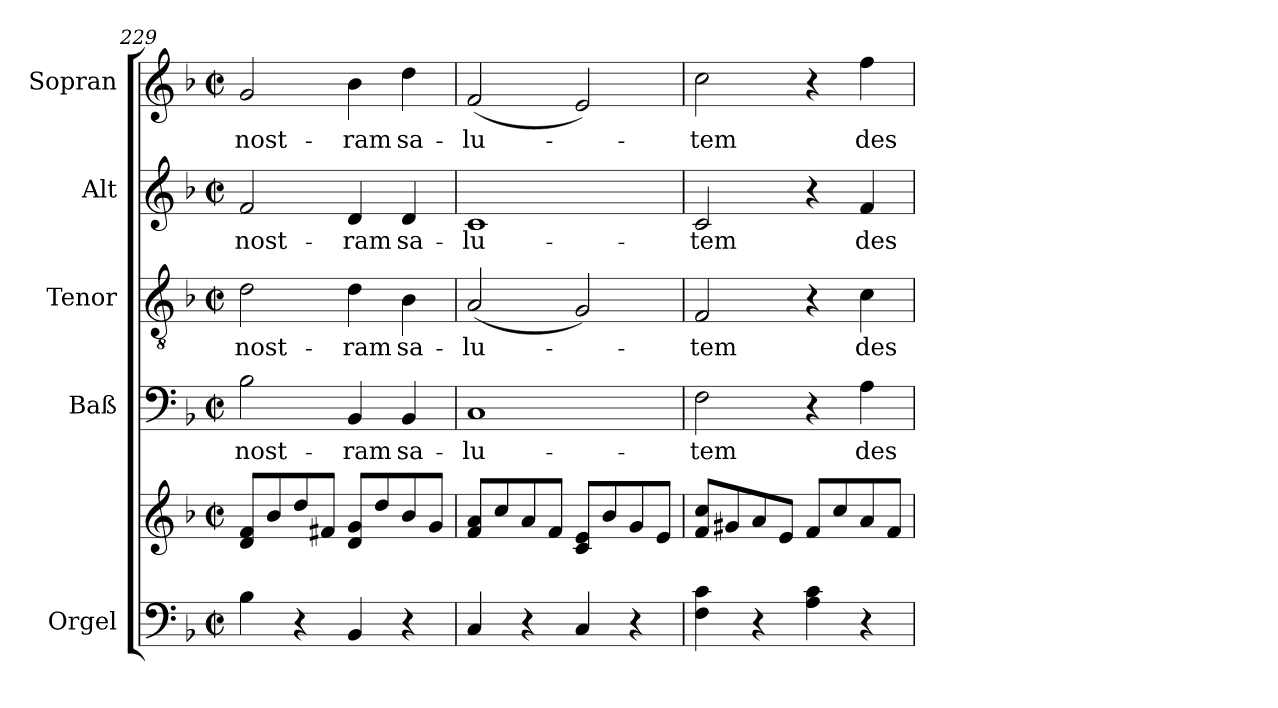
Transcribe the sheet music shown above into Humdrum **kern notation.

**kern	**kern	**kern	**text	**kern	**text	**kern	**text	**kern	**text
*part5	*part5	*part4	*part4	*part3	*part3	*part2	*part2	*part1	*part1
*staff6	*staff5	*staff4	*staff4	*staff3	*staff3	*staff2	*staff2	*staff1	*staff1
*I"Orgel	*	*I"Baß	*	*I"Tenor	*	*I"Alt	*	*I"Sopran	*
*clefF4	*clefG2	*clefF4	*	*clefGv2	*	*clefG2	*	*clefG2	*
*k[b-]	*k[b-]	*k[b-]	*	*k[b-]	*	*k[b-]	*	*k[b-]	*
*F:	*F:	*F:	*	*F:	*	*F:	*	*F:	*
*M2/2	*M2/2	*M2/2	*	*M2/2	*	*M2/2	*	*M2/2	*
*met(c|)	*met(c|)	*met(c|)	*	*met(c|)	*	*met(c|)	*	*met(c|)	*
=229	=229	=229	=229	=229	=229	=229	=229	=229	=229
!	!	!	!LO:LY:b	!	!LO:LY:b	!	!LO:LY:b	!	!LO:LY:b
4B-\	8d/ 8f/L	2B-\	nost-	2d\	nost-	2f/	nost-	2g/	nost-
.	8b-/	.	.	.	.	.	.	.	.
4r	8dd/	.	.	.	.	.	.	.	.
.	8f#X/J	.	.	.	.	.	.	.	.
!	!	!	!LO:LY:b	!	!LO:LY:b	!	!LO:LY:b	!	!LO:LY:b
4BB-/	8d/ 8g/L	4BB-/	-ram	4d\	-ram	4d/	-ram	4b-\	-ram
.	8dd/	.	.	.	.	.	.	.	.
!	!	!	!LO:LY:b	!	!LO:LY:b	!	!LO:LY:b	!	!LO:LY:b
4r	8b-/	4BB-/	sa-	4B-\	sa-	4d/	sa-	4dd\	sa-
.	8g/J	.	.	.	.	.	.	.	.
=230	=230	=230	=230	=230	=230	=230	=230	=230	=230
!	!	!	!LO:LY:b	!	!LO:LY:b	!	!LO:LY:b	!	!LO:LY:b
4C/	8f/ 8a/L	1C	-lu-	(<2A/	-lu-	1c	-lu-	(<2f/	-lu-
.	8cc/	.	.	.	.	.	.	.	.
4r	8a/	.	.	.	.	.	.	.	.
.	8f/J	.	.	.	.	.	.	.	.
4C/	8c/ 8e/L	.	.	2G/)	.	.	.	2e/)	.
.	8b-/	.	.	.	.	.	.	.	.
4r	8g/	.	.	.	.	.	.	.	.
.	8e/J	.	.	.	.	.	.	.	.
=231	=231	=231	=231	=231	=231	=231	=231	=231	=231
!	!	!	!LO:LY:b	!	!LO:LY:b	!	!LO:LY:b	!	!LO:LY:b
4F\ 4c\	8f/ 8cc/L	2F\	-tem	2F/	-tem	2c/	-tem	2cc\	-tem
.	8g#X/	.	.	.	.	.	.	.	.
4r	8a/	.	.	.	.	.	.	.	.
.	8e/J	.	.	.	.	.	.	.	.
4A\ 4c\	8f/L	4r	.	4r	.	4r	.	4r	.
.	8cc/	.	.	.	.	.	.	.	.
!	!	!	!LO:LY:b	!	!LO:LY:b	!	!LO:LY:b	!	!LO:LY:b
4r	8a/	4A\	des-	4c\	des-	4f/	des-	4ff\	des-
.	8f/J	.	.	.	.	.	.	.	.
=	=	=	=	=	=	=	=	=	=
*-	*-	*-	*-	*-	*-	*-	*-	*-	*-
